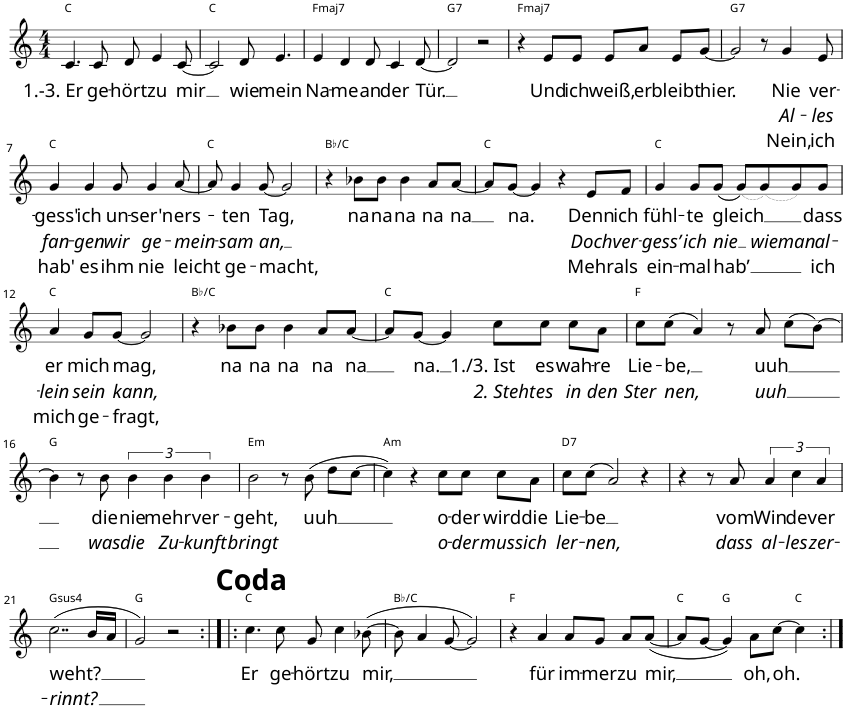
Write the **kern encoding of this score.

**kern	**text	**text	**text	**harte
*part1	*part1	*part1	*part1	*part1
*staff1	*staff1	*staff1	*staff1	*
*I"Piano	*	*	*	*
*I'Pno	*	*	*	*
*clefG2	*	*	*	*
*k[]	*	*	*	*
*M4/4	*	*	*	*
=1	=1	=1	=1	=1
!	!LO:LY:b	!	!	!
4.c/	1.-3. Er	.	.	C:maj
!	!LO:LY:b	!	!	!
8c/	ge-	.	.	.
!	!LO:LY:b	!	!	!
8d/	-hört	.	.	.
!	!LO:LY:b	!	!	!
4e/	zu	.	.	.
!	!LO:LY:b	!	!	!
[8c/	mir	.	.	.
=2	=2	=2	=2	=2
2c/]	.	.	.	C:maj
!	!LO:LY:b	!	!	!
8d/	wie	.	.	.
!	!LO:LY:b	!	!	!
4.e/	mein	.	.	.
=3	=3	=3	=3	=3
!	!LO:LY:b	!	!	!LO:H:kt=maj7
4e/	Na-	.	.	F:maj7
!	!LO:LY:b	!	!	!
4d/	-me	.	.	.
!	!LO:LY:b	!	!	!
8d/	an	.	.	.
!	!LO:LY:b	!	!	!
4c/	der	.	.	.
!	!LO:LY:b	!	!	!
[8d/	Tür.	.	.	.
=4	=4	=4	=4	=4
!	!	!	!	!LO:H:kt=7
2d/]	.	.	.	G:7
2r	.	.	.	.
=5	=5	=5	=5	=5
!	!	!	!	!LO:H:kt=maj7
4r	.	.	.	F:maj7
!	!LO:LY:b	!	!	!
8e/L	Und	.	.	.
!	!LO:LY:b	!	!	!
8e/J	ich	.	.	.
!	!LO:LY:b	!	!	!
8e/L	weiß,	.	.	.
!	!LO:LY:b	!	!	!
8a/J	er	.	.	.
!	!LO:LY:b	!	!	!
8e/L	bleibt	.	.	.
!	!LO:LY:b	!	!	!
[8g/J	hier.	.	.	.
=6	=6	=6	=6	=6
!	!	!	!	!LO:H:kt=7
2g/]	.	.	.	G:7
8r	.	.	.	.
!	!LO:LY:b	!LO:LY:b	!LO:LY:b	!
4g/	Nie	Al-	Nein,	.
!	!LO:LY:b	!LO:LY:b	!LO:LY:b	!
8e/	ver-	-les	ich	.
!!LO:LB:g=z
=7	=7	=7	=7	=7
!	!LO:LY:b	!LO:LY:b	!LO:LY:b	!
4g/	-gess'	fan-	hab'	C:maj
!	!LO:LY:b	!LO:LY:b	!LO:LY:b	!
4g/	ich	-gen	es	.
!	!LO:LY:b	!LO:LY:b	!LO:LY:b	!
8g/	un-	wir	ihm	.
!	!LO:LY:b	!LO:LY:b	!LO:LY:b	!
4g/	-ser'n	ge-	nie	.
!	!LO:LY:b	!LO:LY:b	!LO:LY:b	!
[8a/	ers-	-mein-	leicht	.
=8	=8	=8	=8	=8
8a/]	.	.	.	C:maj
!	!LO:LY:b	!LO:LY:b	!LO:LY:b	!
4g/	-ten	-sam	ge-	.
!	!LO:LY:b	!LO:LY:b	!LO:LY:b	!
[8g/	Tag,	an,	-macht,	.
2g/]	.	.	.	.
=9	=9	=9	=9	=9
4r	.	.	.	Bb:maj/2
!	!LO:LY:b	!	!	!
8b-X\L	na	.	.	.
!	!LO:LY:b	!	!	!
8b-\J	na	.	.	.
!	!LO:LY:b	!	!	!
4b-\	na	.	.	.
!	!LO:LY:b	!	!	!
8a/L	na	.	.	.
!	!LO:LY:b	!	!	!
[8a/J	na	.	.	.
=10	=10	=10	=10	=10
8a/L]	.	.	.	C:maj
!	!LO:LY:b	!	!	!
[8g/J	na.	.	.	.
4g/]	.	.	.	.
4r	.	.	.	.
!	!LO:LY:b	!LO:LY:b	!LO:LY:b	!
8e/L	Denn	Doch	Mehr	.
!	!LO:LY:b	!LO:LY:b	!LO:LY:b	!
8f/J	ich	ver-	als	.
=11	=11	=11	=11	=11
!	!LO:LY:b	!LO:LY:b	!LO:LY:b	!
4g/	fühl-	-gess’	ein-	C:maj
!	!LO:LY:b	!LO:LY:b	!LO:LY:b	!
8g/L	-te	ich	-mal	.
!	!LO:LY:b	!LO:LY:b	!LO:LY:b	!
(8g/J	gleich	nie	hab’	.
(8g/L)	.	.	.	.
!	!	!LO:LY:b	!	!
(8g/)	.	wie	.	.
!	!	!LO:LY:b	!	!
8g/)	.	man	.	.
!	!LO:LY:b	!LO:LY:b	!LO:LY:b	!
8g/J	dass	al-	ich	.
!!LO:LB:g=z
=12	=12	=12	=12	=12
!	!LO:LY:b	!LO:LY:b	!LO:LY:b	!
4a/	er	-lein	mich	C:maj
!	!LO:LY:b	!LO:LY:b	!LO:LY:b	!
8g/L	mich	sein	ge-	.
!	!LO:LY:b	!LO:LY:b	!LO:LY:b	!
[8g/J	mag,	kann,	-fragt,	.
2g/]	.	.	.	.
=13	=13	=13	=13	=13
4r	.	.	.	Bb:maj/2
!	!LO:LY:b	!	!	!
8b-X\L	na	.	.	.
!	!LO:LY:b	!	!	!
8b-\J	na	.	.	.
!	!LO:LY:b	!	!	!
4b-\	na	.	.	.
!	!LO:LY:b	!	!	!
8a/L	na	.	.	.
!	!LO:LY:b	!	!	!
[8a/J	na	.	.	.
=14	=14	=14	=14	=14
8a/L]	.	.	.	C:maj
!	!LO:LY:b	!	!	!
[8g/J	na.	.	.	.
4g/]	.	.	.	.
!	!LO:LY:b	!LO:LY:b	!	!
8cc\L	1./3. Ist	2. Steht	.	.
!	!LO:LY:b	!LO:LY:b	!	!
8cc\J	es	es	.	.
!	!LO:LY:b	!LO:LY:b	!	!
8cc\L	wah-	in	.	.
!	!LO:LY:b	!LO:LY:b	!	!
8a\J	-re	den	.	.
=15	=15	=15	=15	=15
!	!LO:LY:b	!LO:LY:b	!	!
8cc\L	Lie-	Ster	.	F:maj
!	!LO:LY:b	!LO:LY:b	!	!
(8cc\J	-be,	nen,	.	.
4a/)	.	.	.	.
8r	.	.	.	.
!	!LO:LY:b	!LO:LY:b	!	!
8a/	uuh	uuh	.	.
(8cc\L	.	.	.	.
[8b\J)	.	.	.	.
!!LO:LB:g=z
=16	=16	=16	=16	=16
4b\]	.	.	.	G:maj
8r	.	.	.	.
!	!LO:LY:b	!LO:LY:b	!	!
8b\	die	was	.	.
!	!LO:LY:b	!LO:LY:b	!	!
6b\	nie	die	.	.
!	!LO:LY:b	!LO:LY:b	!	!
6b\	mehr	Zu-	.	.
!	!LO:LY:b	!LO:LY:b	!	!
6b\	ver-	-kunft	.	.
=17	=17	=17	=17	=17
!	!LO:LY:b	!LO:LY:b	!	!LO:H:kt=m
2b\	-geht,	bringt	.	E:min
8r	.	.	.	.
!	!LO:LY:b	!	!	!
(8b\	uuh	.	.	.
8dd\L	.	.	.	.
[8cc\J	.	.	.	.
=18	=18	=18	=18	=18
!	!	!	!	!LO:H:kt=m
4cc\])	.	.	.	A:min
4r	.	.	.	.
!	!LO:LY:b	!LO:LY:b	!	!
8cc\L	o-	o-	.	.
!	!LO:LY:b	!LO:LY:b	!	!
8cc\J	-der	-der	.	.
!	!LO:LY:b	!LO:LY:b	!	!
8cc\L	wird	muss	.	.
!	!LO:LY:b	!LO:LY:b	!	!
8a\J	die	ich	.	.
=19	=19	=19	=19	=19
!	!LO:LY:b	!LO:LY:b	!	!LO:H:kt=7
8cc\L	Lie-	ler-	.	D:7
!	!LO:LY:b	!LO:LY:b	!	!
(8cc\J	-be	-nen,	.	.
2a/)	.	.	.	.
4r	.	.	.	.
=20	=20	=20	=20	=20
4r	.	.	.	.
8r	.	.	.	.
!	!LO:LY:b	!LO:LY:b	!	!
8a/	vom	dass	.	.
!	!LO:LY:b	!LO:LY:b	!	!
6a/	Win	al-	.	.
!	!LO:LY:b	!LO:LY:b	!	!
6cc\	de	-les	.	.
!	!LO:LY:b	!LO:LY:b	!	!
6a/	ver	zer-	.	.
!!LO:LB:g=z
=21	=21	=21	=21	=21
!	!LO:LY:b	!LO:LY:b	!	!LO:H:kt=4
(2..cc\	weht?	-rinnt?	.	G:sus4
16b/LL	.	.	.	.
16a/JJ	.	.	.	.
=22	=22	=22	=22	=22
2g/)	.	.	.	G:maj
2r	.	.	.	.
=23:|!|:	=23:|!|:	=23:|!|:	=23:|!|:	=23:|!|:
!	!LO:LY:b	!	!	!
4.cc\	Er	.	.	C:maj
!	!LO:LY:b	!	!	!
8cc\	ge-	.	.	.
!	!LO:LY:b	!	!	!
8g/	-hört	.	.	.
!	!LO:LY:b	!	!	!
4cc\	zu	.	.	.
!	!LO:LY:b	!	!	!
([8b-X\	mir,	.	.	.
=24	=24	=24	=24	=24
8b-\]	.	.	.	Bb:maj/2
4a/	.	.	.	.
[8g/	.	.	.	.
2g/])	.	.	.	.
=25	=25	=25	=25	=25
4r	.	.	.	F:maj
!	!LO:LY:b	!	!	!
4a/	für	.	.	.
!	!LO:LY:b	!	!	!
8a/L	im-	.	.	.
!	!LO:LY:b	!	!	!
8g/J	-mer	.	.	.
!	!LO:LY:b	!	!	!
8a/L	zu	.	.	.
!	!LO:LY:b	!	!	!
([8a/J	mir,	.	.	.
=26	=26	=26	=26	=26
8a/L]	.	.	.	C:maj
[8g/J	.	.	.	.
4g/])	.	.	.	G:maj
!	!LO:LY:b	!	!	!
8a\L	oh,	.	.	.
!	!LO:LY:b	!	!	!
[8cc\J	oh.	.	.	.
4cc\]	.	.	.	C:maj
=:|!	=:|!	=:|!	=:|!	=:|!
*-	*-	*-	*-	*-
